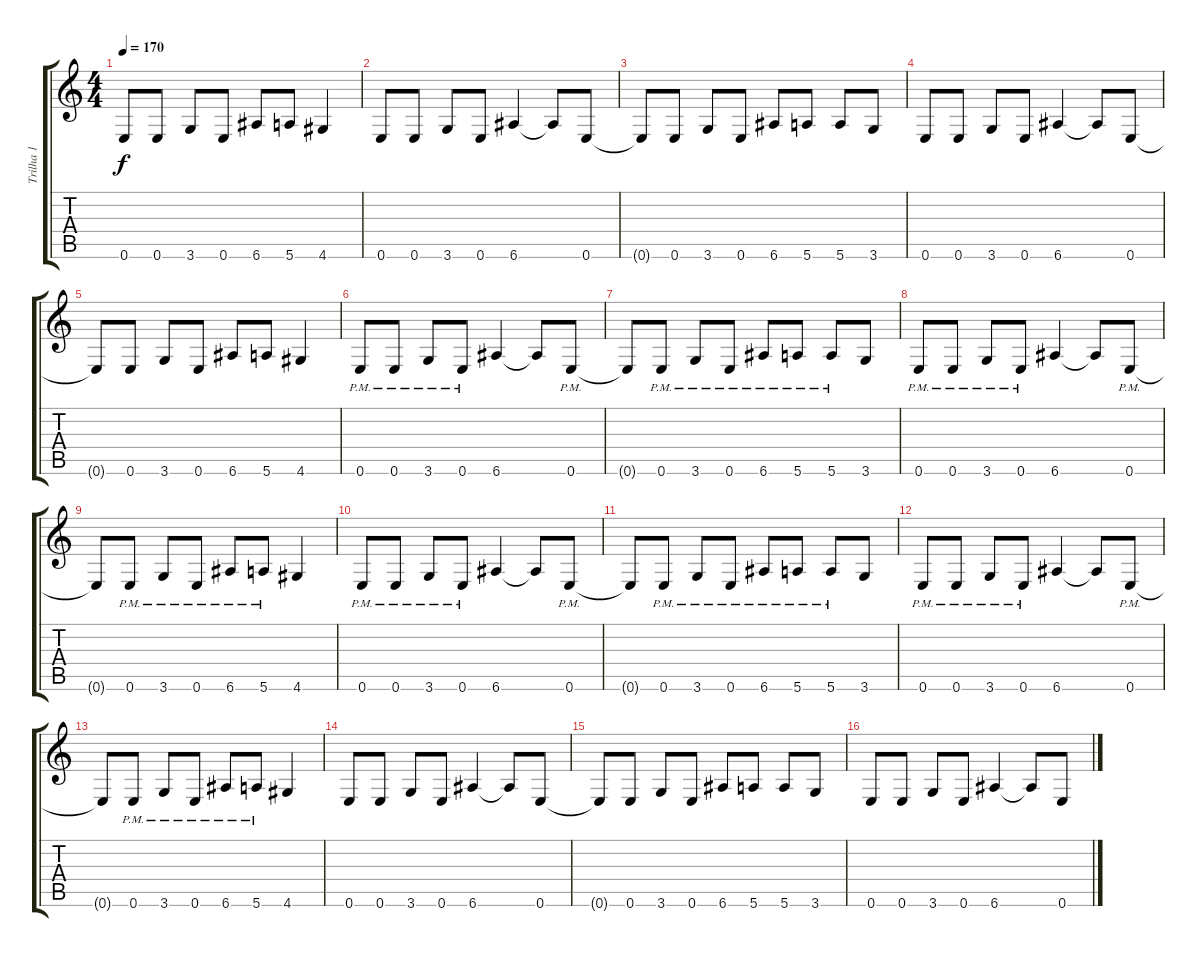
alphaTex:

\track ("Trilha 1" "Trilha 1") {instrument distortionguitar}
\staff {score tabs}
\tuning (E4 B3 G3 D3 A2 E2) {hide}
\ts (4 4)
\tempo 170
\clef g2
\ks c
0.6{t}.8{dy f} 0.6.8 3.6.8 0.6.8 6.6.8 5.6.8 4.6.4 |
0.6.8 0.6.8 3.6.8 0.6.8 6.6.4 6.6{t}.8 0.6.8 |
0.6{t}.8 0.6.8 3.6.8 0.6.8 6.6.8 5.6.8 5.6.8 3.6.8 |
0.6.8 0.6.8 3.6.8 0.6.8 6.6.4 6.6{t}.8 0.6.8 |
0.6{t}.8 0.6.8 3.6.8 0.6.8 6.6.8 5.6.8 4.6.4 |
0.6{pm}.8 0.6{pm}.8 3.6{pm}.8 0.6{pm}.8 6.6.4 6.6{t}.8 0.6{pm}.8 |
0.6{t}.8 0.6{pm}.8 3.6{pm}.8 0.6{pm}.8 6.6{pm}.8 5.6{pm}.8 5.6{pm}.8 3.6.8 |
0.6{pm}.8 0.6{pm}.8 3.6{pm}.8 0.6{pm}.8 6.6.4 6.6{t}.8 0.6{pm}.8 |
0.6{t}.8 0.6{pm}.8 3.6{pm}.8 0.6{pm}.8 6.6{pm}.8 5.6{pm}.8 4.6.4 |
0.6{pm}.8 0.6{pm}.8 3.6{pm}.8 0.6{pm}.8 6.6.4 6.6{t}.8 0.6{pm}.8 |
0.6{t}.8 0.6{pm}.8 3.6{pm}.8 0.6{pm}.8 6.6{pm}.8 5.6{pm}.8 5.6{pm}.8 3.6.8 |
0.6{pm}.8 0.6{pm}.8 3.6{pm}.8 0.6{pm}.8 6.6.4 6.6{t}.8 0.6{pm}.8 |
0.6{t}.8 0.6{pm}.8 3.6{pm}.8 0.6{pm}.8 6.6{pm}.8 5.6{pm}.8 4.6.4 |
0.6.8 0.6.8 3.6.8 0.6.8 6.6.4 6.6{t}.8 0.6.8 |
0.6{t}.8 0.6.8 3.6.8 0.6.8 6.6.8 5.6.8 5.6.8 3.6.8 |
0.6.8 0.6.8 3.6.8 0.6.8 6.6.4 6.6{t}.8 0.6.8
